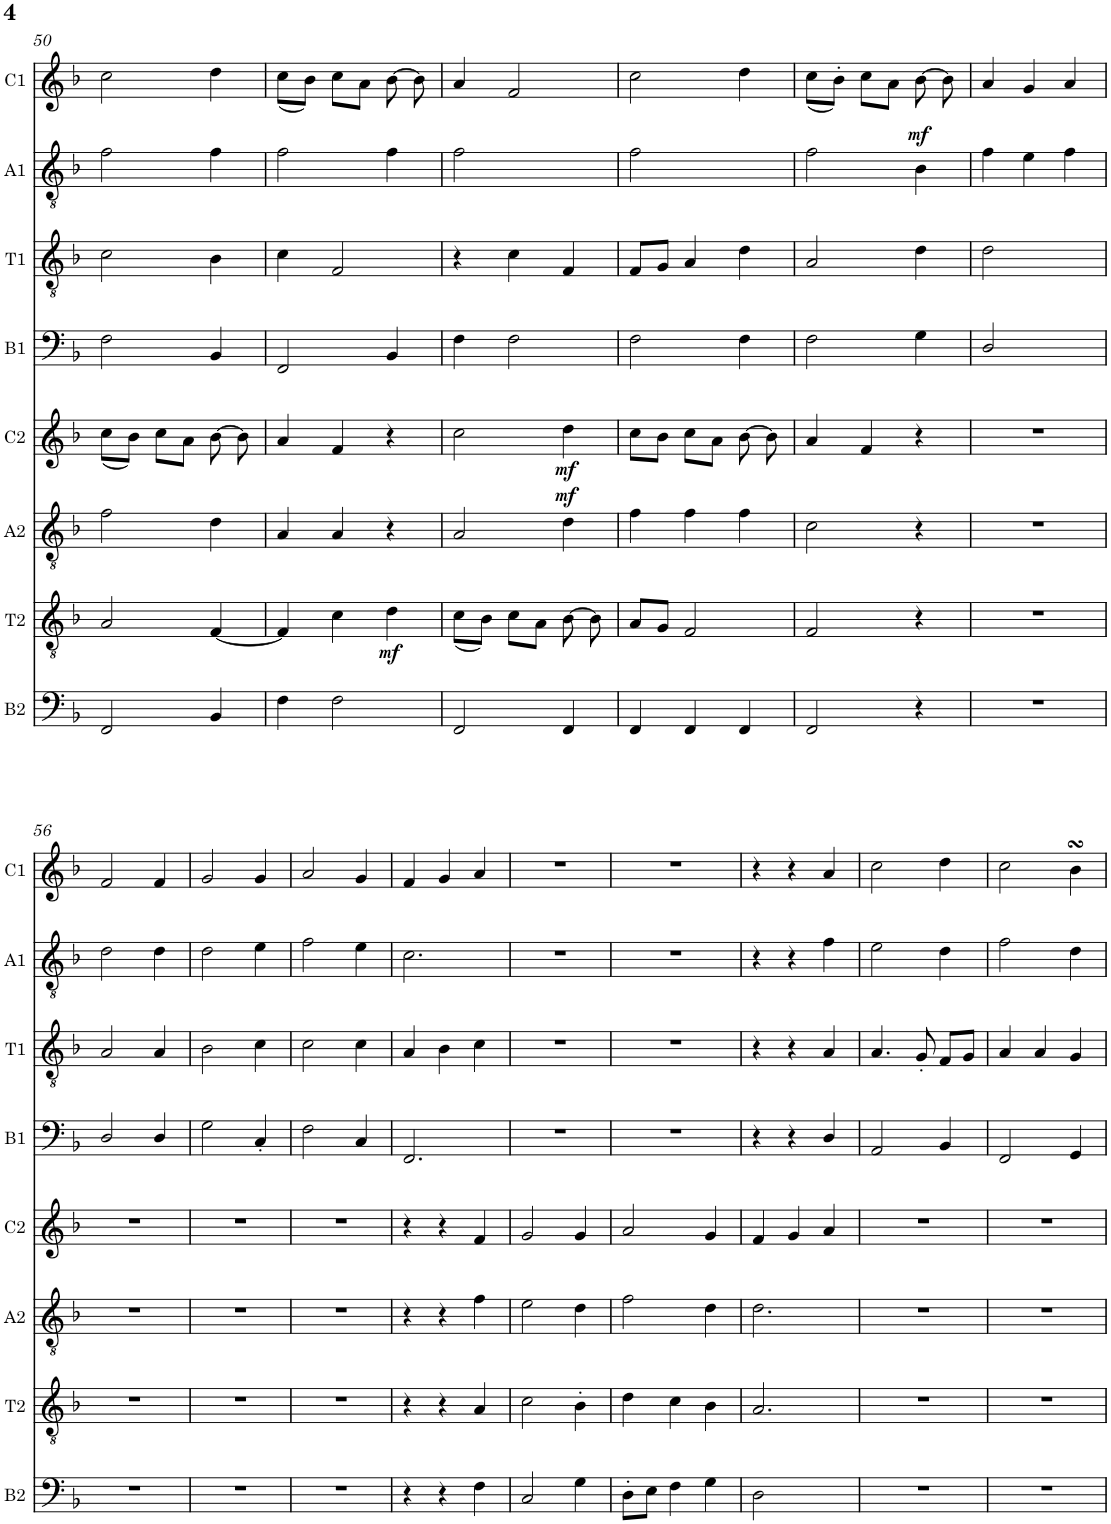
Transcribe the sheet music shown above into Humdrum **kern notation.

**kern	**kern	**dynam	**kern	**dynam	**kern	**dynam	**kern	**kern	**kern	**dynam	**kern
*part8	*part7	*part7	*part6	*part6	*part5	*part5	*part4	*part3	*part2	*part2	*part1
*staff8	*staff7	*staff7	*staff6	*staff6	*staff5	*staff5	*staff4	*staff3	*staff2	*staff2	*staff1
*I"Bass 2	*I"Tenor 2	*	*I"Alto 2	*	*I"Cantus 2	*	*I"Bass 1	*I"Tenor 1	*I"Alto 1	*	*I"Cantus 1
*I'B2	*I'T2	*	*I'A2	*	*I'C2	*	*I'B1	*I'T1	*I'A1	*	*I'C1
!!LO:PB:g=z
*clefF4	*clefGv2	*	*clefGv2	*	*clefG2	*	*clefF4	*clefGv2	*clefGv2	*	*clefG2
*k[b-]	*k[b-]	*	*k[b-]	*	*k[b-]	*	*k[b-]	*k[b-]	*k[b-]	*	*k[b-]
*M3/4	*M3/4	*	*M3/4	*	*M3/4	*	*M3/4	*M3/4	*M3/4	*	*M3/4
=50	=50	=50	=50	=50	=50	=50	=50	=50	=50	=50	=50
2FF/	2A/	.	2f\	.	(<8cc\L	.	2F\	2c\	2f\	.	2cc\
.	.	.	.	.	8b-\J)	.	.	.	.	.	.
.	.	.	.	.	8cc\L	.	.	.	.	.	.
.	.	.	.	.	8a\J	.	.	.	.	.	.
4BB-/	[<4F/	.	4d\	.	[>8b-\	.	4BB-/	4B-\	4f\	.	4dd\
.	.	.	.	.	8b-\]	.	.	.	.	.	.
=51	=51	=51	=51	=51	=51	=51	=51	=51	=51	=51	=51
4F\	4F/]	.	4A/	.	4a/	.	2FF/	4c\	2f\	.	(<8cc\L
.	.	.	.	.	.	.	.	.	.	.	8b-\J)
2F\	4c\	.	4A/	.	4f/	.	.	2F/	.	.	8cc\L
.	.	.	.	.	.	.	.	.	.	.	8a\J
!	!	!LO:DY:b	!	!	!	!	!	!	!	!	!
.	4d\	mf	4r	.	4r	.	4BB-/	.	4f\	.	[>8b-\
.	.	.	.	.	.	.	.	.	.	.	8b-\]
=52	=52	=52	=52	=52	=52	=52	=52	=52	=52	=52	=52
2FF/	(<8c\L	.	2A/	.	2cc\	.	4F\	4r	2f\	.	4a/
.	8B-\J)	.	.	.	.	.	.	.	.	.	.
.	8c\L	.	.	.	.	.	2F\	4c\	.	.	2f/
.	8A\J	.	.	.	.	.	.	.	.	.	.
!	!	!	!	!LO:DY:a	!	!LO:DY:b	!	!	!	!	!
4FF/	[>8B-\	.	4d\	mf	4dd\	mf	.	4F/	4ryy	.	.
.	8B-\]	.	.	.	.	.	.	.	.	.	.
=53	=53	=53	=53	=53	=53	=53	=53	=53	=53	=53	=53
4FF/	8A/L	.	4f\	.	8cc\L	.	2F\	8F/L	2f\	.	2cc\
.	8G/J	.	.	.	8b-\J	.	.	8G/J	.	.	.
4FF/	2F/	.	4f\	.	8cc\L	.	.	4A/	.	.	.
.	.	.	.	.	8a\J	.	.	.	.	.	.
4FF/	.	.	4f\	.	[>8b-\	.	4F\	4d\	4ryy	.	4dd\
.	.	.	.	.	8b-\]	.	.	.	.	.	.
=54	=54	=54	=54	=54	=54	=54	=54	=54	=54	=54	=54
2FF/	2F/	.	2c\	.	4a/	.	2F\	2A/	2f\	.	(<8cc\L
.	.	.	.	.	.	.	.	.	.	.	8b-'\J)
.	.	.	.	.	4f/	.	.	.	.	.	8cc\L
.	.	.	.	.	.	.	.	.	.	.	8a\J
!	!	!	!	!	!	!	!	!	!	!LO:DY:a	!
4r	4r	.	4r	.	4r	.	4G\	4d\	4B-\	mf	[>8b-\
.	.	.	.	.	.	.	.	.	.	.	8b-\]
=55	=55	=55	=55	=55	=55	=55	=55	=55	=55	=55	=55
2.r	2.r	.	2.r	.	2.r	.	2D/	2d\	4f\	.	4a/
.	.	.	.	.	.	.	.	.	4e\	.	4g/
.	.	.	.	.	.	.	4ryy	4ryy	4f\	.	4a/
!!LO:LB:g=z
=56	=56	=56	=56	=56	=56	=56	=56	=56	=56	=56	=56
2.r	2.r	.	2.r	.	2.r	.	2D/	2A/	2d\	.	2f/
.	.	.	.	.	.	.	4D/	4A/	4d\	.	4f/
=57	=57	=57	=57	=57	=57	=57	=57	=57	=57	=57	=57
2.r	2.r	.	2.r	.	2.r	.	2G\	2B-\	2d\	.	2g/
.	.	.	.	.	.	.	4C'/	4c\	4e\	.	4g/
=58	=58	=58	=58	=58	=58	=58	=58	=58	=58	=58	=58
2.r	2.r	.	2.r	.	2.r	.	2F\	2c\	2f\	.	2a/
.	.	.	.	.	.	.	4C/	4c\	4e\	.	4g/
=59	=59	=59	=59	=59	=59	=59	=59	=59	=59	=59	=59
4r	4r	.	4r	.	4r	.	2.FF/	4A/	2.c\	.	4f/
4r	4r	.	4r	.	4r	.	.	4B-\	.	.	4g/
4F\	4A/	.	4f\	.	4f/	.	.	4c\	.	.	4a/
=60	=60	=60	=60	=60	=60	=60	=60	=60	=60	=60	=60
2C/	2c\	.	2e\	.	2g/	.	2.r	2.r	2.r	.	2.r
4G\	4B-'\	.	4d\	.	4g/	.	.	.	.	.	.
=61	=61	=61	=61	=61	=61	=61	=61	=61	=61	=61	=61
8D'\L	4d\	.	2f\	.	2a/	.	2.r	2.r	2.r	.	2.r
8E\J	.	.	.	.	.	.	.	.	.	.	.
4F\	4c\	.	.	.	.	.	.	.	.	.	.
4G\	4B-\	.	4d\	.	4g/	.	.	.	.	.	.
=62	=62	=62	=62	=62	=62	=62	=62	=62	=62	=62	=62
2D\	2.A/	.	2.d\	.	4f/	.	4r	4r	4r	.	4r
.	.	.	.	.	4g/	.	4r	4r	4r	.	4r
4ryy	.	.	.	.	4a/	.	4D/	4A/	4f\	.	4a/
=63	=63	=63	=63	=63	=63	=63	=63	=63	=63	=63	=63
2.r	2.r	.	2.r	.	2.r	.	2AA/	4.A/	2e\	.	2cc\
.	.	.	.	.	.	.	.	8G'/	.	.	.
.	.	.	.	.	.	.	4BB-/	8F/L	4d\	.	4dd\
.	.	.	.	.	.	.	.	8G/J	.	.	.
=64	=64	=64	=64	=64	=64	=64	=64	=64	=64	=64	=64
2.r	2.r	.	2.r	.	2.r	.	2FF/	4A/	2f\	.	2cc\
.	.	.	.	.	.	.	.	4A/	.	.	.
.	.	.	.	.	.	.	4GG/	4G/	4d\	.	4b-sSSs\
=	=	=	=	=	=	=	=	=	=	=	=
*-	*-	*-	*-	*-	*-	*-	*-	*-	*-	*-	*-
